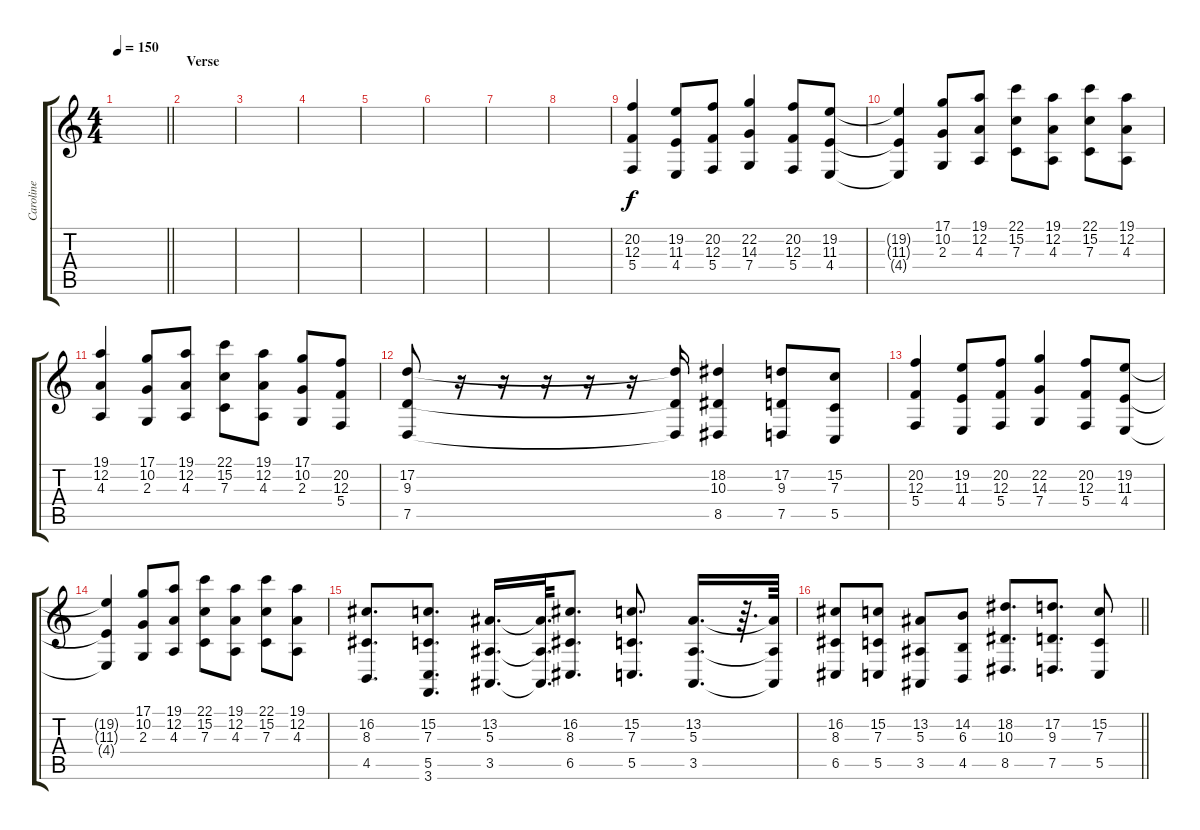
\track ("Caroline" "Caroline") {instrument pizzicatostrings}
\staff {score tabs}
\tuning (D4 A3 F3 C3 G2 D2) {hide}
\ts (4 4)
\tempo 150
\clef g2
\barLineRight lightlight
\ks c
|
\section ("" "Verse")
|
|
|
|
|
|
|
(20.2 12.3 5.4).4 (19.2 11.3 4.4).8 (20.2 12.3 5.4).8 (22.2 14.3 7.4).4 (20.2 12.3 5.4).8 (19.2 11.3 4.4).8 |
(19.2{t} 11.3{t} 4.4{t}).4 (17.1 10.2 2.3).8 (19.1 12.2 4.3).8 (22.1 15.2 7.3).8 (19.1 12.2 4.3).8 (22.1 15.2 7.3).8 (19.1 12.2 4.3).8 |
(19.1 12.2 4.3).4 (17.1 10.2 2.3).8 (19.1 12.2 4.3).8 (22.1 15.2 7.3).8 (19.1 12.2 4.3).8 (17.1 10.2 2.3).8 (20.2 12.3 5.4).8 |
(17.2 9.3 7.5).8 r.16 r.16 r.16 r.16 r.16 (17.2{t} 9.3{t} 7.5{t}).16 (18.2 10.3 8.5).4 (17.2 9.3 7.5).8 (15.2 7.3 5.5).8 |
(20.2 12.3 5.4).4 (19.2 11.3 4.4).8 (20.2 12.3 5.4).8 (22.2 14.3 7.4).4 (20.2 12.3 5.4).8 (19.2 11.3 4.4).8 |
(19.2{t} 11.3{t} 4.4{t}).4 (17.1 10.2 2.3).8 (19.1 12.2 4.3).8 (22.1 15.2 7.3).8 (19.1 12.2 4.3).8 (22.1 15.2 7.3).8 (19.1 12.2 4.3).8 |
(16.2 8.3 4.5).8{d} (15.2 7.3 5.5 3.6).8{d} (13.2 5.3 3.5).16{d} (13.2{t} 5.3{t} 3.5{t}).64{d} (16.2 8.3 6.5).8{d} (15.2 7.3 5.5).8{d} (13.2 5.3 3.5).16{d} r.64{d} (13.2{t} 5.3{t} 3.5{t}).64 |
\barLineRight lightlight
(16.2 8.3 6.5).8 (15.2 7.3 5.5).8 (13.2 5.3 3.5).8 (14.2 6.3 4.5).8 (18.2 10.3 8.5).8{d} (17.2 9.3 7.5).8{d} (15.2 7.3 5.5).8
